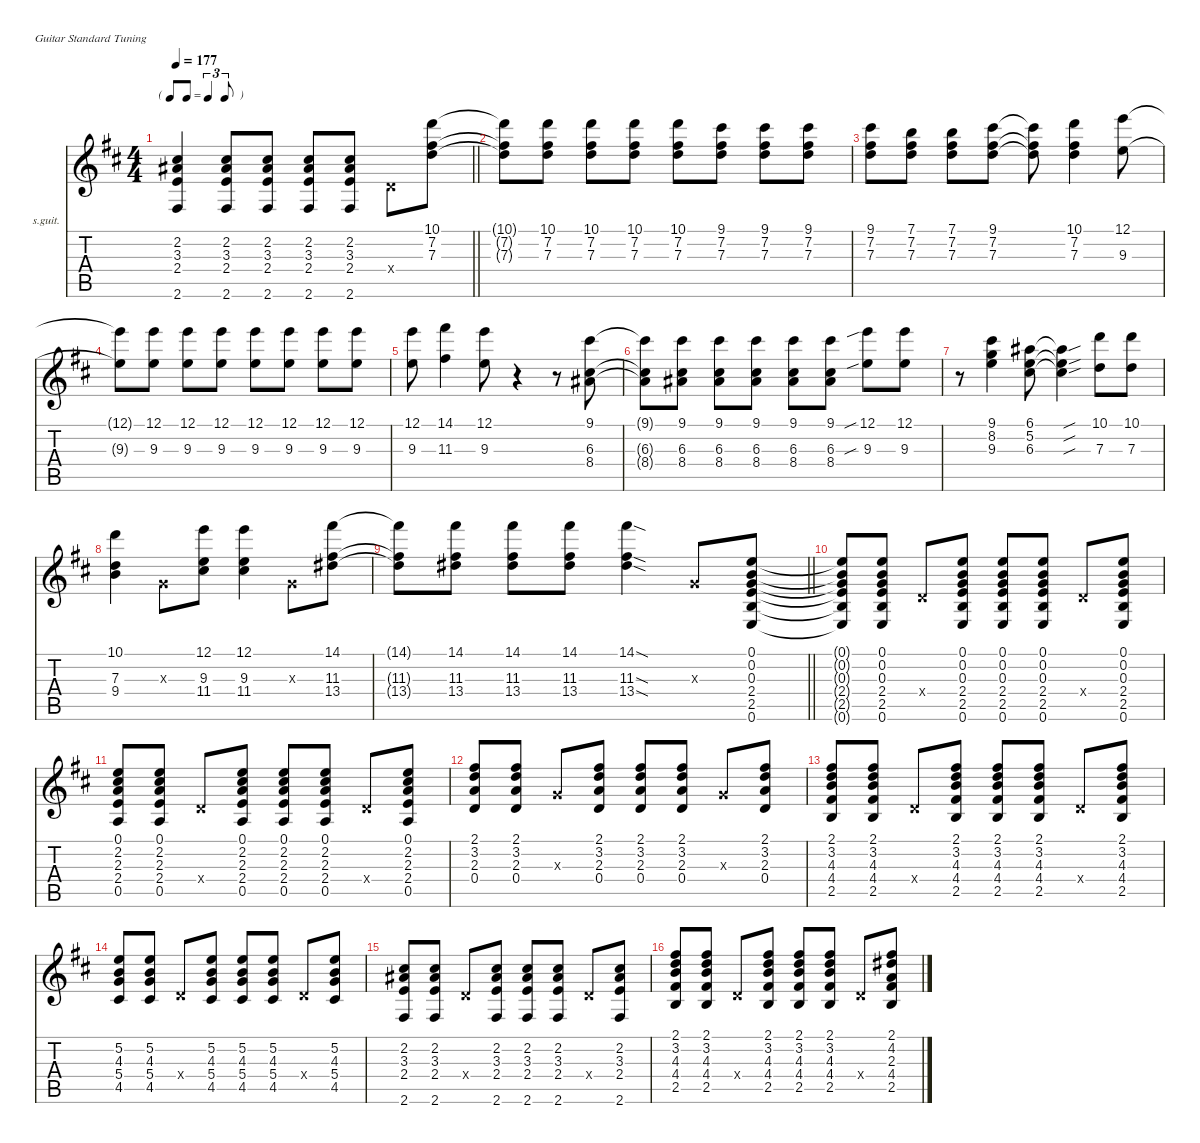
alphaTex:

\hideDynamics
\bracketExtendMode nobrackets
\firstSystemTrackNameOrientation horizontal
\otherSystemsTrackNameOrientation horizontal
\track ("档捻坷墨" "s.guit.") {instrument acousticguitarsteel}
\staff {score tabs}
\tuning (E4 B3 G3 D3 A2 E2)
\ts (4 4)
\tf triplet8th
\tempo 177
\clef g2
\barLineRight lightlight
\ks bminor
(2.2{acc #} 3.3{acc #} 2.4{acc forcenatural} 2.6{acc #}).4{dy f} (2.2{acc #} 3.3{acc #} 2.4{acc forcenatural} 2.6{acc #}).8 (2.2{acc #} 3.3{acc #} 2.4{acc forcenatural} 2.6{acc #}).8 (2.2{acc #} 3.3{acc #} 2.4{acc forcenatural} 2.6{acc #}).8 (2.2{acc #} 3.3{acc #} 2.4{acc forcenatural} 2.6{acc #}).8 0.4{x acc forcenatural}.8 (10.1{acc forcenatural} 7.2{acc #} 7.3{acc forcenatural}).8 |
(10.1{t acc forcenatural} 7.2{t acc #} 7.3{t acc forcenatural}).8 (10.1{acc forcenatural} 7.2{acc #} 7.3{acc forcenatural}).8 (10.1{acc forcenatural} 7.2{acc #} 7.3{acc forcenatural}).8 (10.1{acc forcenatural} 7.2{acc #} 7.3{acc forcenatural}).8 (10.1{acc forcenatural} 7.2{acc #} 7.3{acc forcenatural}).8 (9.1{acc #} 7.2{acc #} 7.3{acc forcenatural}).8 (9.1{acc #} 7.2{acc #} 7.3{acc forcenatural}).8 (9.1{acc #} 7.2{acc #} 7.3{acc forcenatural}).8 |
(9.1{acc #} 7.2{acc #} 7.3{acc forcenatural}).8 (7.1{acc forcenatural} 7.2{acc #} 7.3{acc forcenatural}).8 (7.1{acc forcenatural} 7.2{acc #} 7.3{acc forcenatural}).8 (9.1{acc #} 7.2{acc #} 7.3{acc forcenatural}).8 (9.1{t acc #} 7.2{t acc #} 7.3{t acc forcenatural}).8 (10.1{acc forcenatural} 7.2{acc #} 7.3{acc forcenatural}).4 (12.1{acc forcenatural} 9.3{acc forcenatural}).8 |
(12.1{t acc forcenatural} 9.3{t acc forcenatural}).8 (12.1{acc forcenatural} 9.3{acc forcenatural}).8 (12.1{acc forcenatural} 9.3{acc forcenatural}).8 (12.1{acc forcenatural} 9.3{acc forcenatural}).8 (12.1{acc forcenatural} 9.3{acc forcenatural}).8 (12.1{acc forcenatural} 9.3{acc forcenatural}).8 (12.1{acc forcenatural} 9.3{acc forcenatural}).8 (12.1{acc forcenatural} 9.3{acc forcenatural}).8 |
(12.1{acc forcenatural} 9.3{acc forcenatural}).8 (14.1{acc #} 11.3{acc #}).4 (12.1{acc forcenatural} 9.3{acc forcenatural}).8 r.4 r.8 (9.1{acc #} 6.3{acc #} 8.4{acc #}).8 |
(9.1{t acc #} 6.3{t acc #} 8.4{t acc #}).8 (9.1{acc #} 6.3{acc #} 8.4{acc #}).8 (9.1{acc #} 6.3{acc #} 8.4{acc #}).8 (9.1{acc #} 6.3{acc #} 8.4{acc #}).8 (9.1{acc #} 6.3{acc #} 8.4{acc #}).8 (9.1{acc #} 6.3{acc #} 8.4{acc #}).8 (12.1{sib acc forcenatural} 9.3{sib acc forcenatural}).8 (12.1{acc forcenatural} 9.3{acc forcenatural}).8 |
r.8 (9.1{acc #} 8.2{acc forcenatural} 9.3{acc forcenatural}).4 (6.1{acc #} 5.2{acc forcenatural} 6.3{acc #}).8 (6.1{sou t acc #} 5.2{sou t acc forcenatural} 6.3{sou t acc #}).4 (10.1{acc forcenatural} 7.3{acc forcenatural}).8 (10.1{acc forcenatural} 7.3{acc forcenatural}).8 |
(10.1{acc forcenatural} 7.3{acc forcenatural} 9.4{acc forcenatural}).4 0.3{x acc forcenatural}.8 (12.1{acc forcenatural} 9.3{acc forcenatural} 11.4{acc #}).8 (12.1{acc forcenatural} 9.3{acc forcenatural} 11.4{acc #}).4 0.3{x acc forcenatural}.8 (14.1{acc #} 11.3{acc #} 13.4{acc #}).8 |
\barLineRight lightlight
(14.1{t acc #} 11.3{t acc #} 13.4{t acc #}).8 (14.1{acc #} 11.3{acc #} 13.4{acc #}).8 (14.1{acc #} 11.3{acc #} 13.4{acc #}).8 (14.1{acc #} 11.3{acc #} 13.4{acc #}).8 (14.1{sod acc #} 11.3{sod acc #} 13.4{sod acc #}).4 0.3{x acc forcenatural}.8 (0.1{acc forcenatural} 0.2{acc forcenatural} 0.3{acc forcenatural} 2.4{acc forcenatural} 2.5{acc forcenatural} 0.6{acc forcenatural}).8 |
(0.1{t acc forcenatural} 0.2{t acc forcenatural} 0.3{t acc forcenatural} 2.4{t acc forcenatural} 2.5{t acc forcenatural} 0.6{t acc forcenatural}).8 (0.1{acc forcenatural} 0.2{acc forcenatural} 0.3{acc forcenatural} 2.4{acc forcenatural} 2.5{acc forcenatural} 0.6{acc forcenatural}).8 0.4{x acc forcenatural}.8 (0.1{acc forcenatural} 0.2{acc forcenatural} 0.3{acc forcenatural} 2.4{acc forcenatural} 2.5{acc forcenatural} 0.6{acc forcenatural}).8 (0.1{acc forcenatural} 0.2{acc forcenatural} 0.3{acc forcenatural} 2.4{acc forcenatural} 2.5{acc forcenatural} 0.6{acc forcenatural}).8 (0.1{acc forcenatural} 0.2{acc forcenatural} 0.3{acc forcenatural} 2.4{acc forcenatural} 2.5{acc forcenatural} 0.6{acc forcenatural}).8 0.4{x acc forcenatural}.8 (0.1{acc forcenatural} 0.2{acc forcenatural} 0.3{acc forcenatural} 2.4{acc forcenatural} 2.5{acc forcenatural} 0.6{acc forcenatural}).8 |
(0.1{acc forcenatural} 2.2{acc #} 2.3{acc forcenatural} 2.4{acc forcenatural} 0.5{acc forcenatural}).8 (0.1{acc forcenatural} 2.2{acc #} 2.3{acc forcenatural} 2.4{acc forcenatural} 0.5{acc forcenatural}).8 0.4{x acc forcenatural}.8 (0.1{acc forcenatural} 2.2{acc #} 2.3{acc forcenatural} 2.4{acc forcenatural} 0.5{acc forcenatural}).8 (0.1{acc forcenatural} 2.2{acc #} 2.3{acc forcenatural} 2.4{acc forcenatural} 0.5{acc forcenatural}).8 (0.1{acc forcenatural} 2.2{acc #} 2.3{acc forcenatural} 2.4{acc forcenatural} 0.5{acc forcenatural}).8 0.4{x acc forcenatural}.8 (0.1{acc forcenatural} 2.2{acc #} 2.3{acc forcenatural} 2.4{acc forcenatural} 0.5{acc forcenatural}).8 |
(2.1{acc #} 3.2{acc forcenatural} 2.3{acc forcenatural} 0.4{acc forcenatural}).8 (2.1{acc #} 3.2{acc forcenatural} 2.3{acc forcenatural} 0.4{acc forcenatural}).8 0.3{x acc forcenatural}.8 (2.1{acc #} 3.2{acc forcenatural} 2.3{acc forcenatural} 0.4{acc forcenatural}).8 (2.1{acc #} 3.2{acc forcenatural} 2.3{acc forcenatural} 0.4{acc forcenatural}).8 (2.1{acc #} 3.2{acc forcenatural} 2.3{acc forcenatural} 0.4{acc forcenatural}).8 0.3{x acc forcenatural}.8 (2.1{acc #} 3.2{acc forcenatural} 2.3{acc forcenatural} 0.4{acc forcenatural}).8 |
(2.1{acc #} 3.2{acc forcenatural} 4.3{acc forcenatural} 4.4{acc #} 2.5{acc forcenatural}).8 (2.1{acc #} 3.2{acc forcenatural} 4.3{acc forcenatural} 4.4{acc #} 2.5{acc forcenatural}).8 0.4{x acc forcenatural}.8 (2.1{acc #} 3.2{acc forcenatural} 4.3{acc forcenatural} 4.4{acc #} 2.5{acc forcenatural}).8 (2.1{acc #} 3.2{acc forcenatural} 4.3{acc forcenatural} 4.4{acc #} 2.5{acc forcenatural}).8 (2.1{acc #} 3.2{acc forcenatural} 4.3{acc forcenatural} 4.4{acc #} 2.5{acc forcenatural}).8 0.4{x acc forcenatural}.8 (2.1{acc #} 3.2{acc forcenatural} 4.3{acc forcenatural} 4.4{acc #} 2.5{acc forcenatural}).8 |
(5.2{acc forcenatural} 4.3{acc forcenatural} 5.4{acc forcenatural} 4.5{acc #}).8 (5.2{acc forcenatural} 4.3{acc forcenatural} 5.4{acc forcenatural} 4.5{acc #}).8 0.4{x acc forcenatural}.8 (5.2{acc forcenatural} 4.3{acc forcenatural} 5.4{acc forcenatural} 4.5{acc #}).8 (5.2{acc forcenatural} 4.3{acc forcenatural} 5.4{acc forcenatural} 4.5{acc #}).8 (5.2{acc forcenatural} 4.3{acc forcenatural} 5.4{acc forcenatural} 4.5{acc #}).8 0.4{x acc forcenatural}.8 (5.2{acc forcenatural} 4.3{acc forcenatural} 5.4{acc forcenatural} 4.5{acc #}).8 |
(2.2{acc #} 3.3{acc #} 2.4{acc forcenatural} 2.6{acc #}).8 (2.2{acc #} 3.3{acc #} 2.4{acc forcenatural} 2.6{acc #}).8 0.4{x acc forcenatural}.8 (2.2{acc #} 3.3{acc #} 2.4{acc forcenatural} 2.6{acc #}).8 (2.2{acc #} 3.3{acc #} 2.4{acc forcenatural} 2.6{acc #}).8 (2.2{acc #} 3.3{acc #} 2.4{acc forcenatural} 2.6{acc #}).8 0.4{x acc forcenatural}.8 (2.2{acc #} 3.3{acc #} 2.4{acc forcenatural} 2.6{acc #}).8 |
(2.1{acc #} 3.2{acc forcenatural} 4.3{acc forcenatural} 4.4{acc #} 2.5{acc forcenatural}).8 (2.1{acc #} 3.2{acc forcenatural} 4.3{acc forcenatural} 4.4{acc #} 2.5{acc forcenatural}).8 0.4{x acc forcenatural}.8 (2.1{acc #} 3.2{acc forcenatural} 4.3{acc forcenatural} 4.4{acc #} 2.5{acc forcenatural}).8 (2.1{acc #} 3.2{acc forcenatural} 4.3{acc forcenatural} 4.4{acc #} 2.5{acc forcenatural}).8 (2.1{acc #} 3.2{acc forcenatural} 4.3{acc forcenatural} 4.4{acc #} 2.5{acc forcenatural}).8 0.4{x acc forcenatural}.8 (2.1{acc #} 4.2{acc #} 2.3{acc forcenatural} 4.4{acc #} 2.5{acc forcenatural}).8
